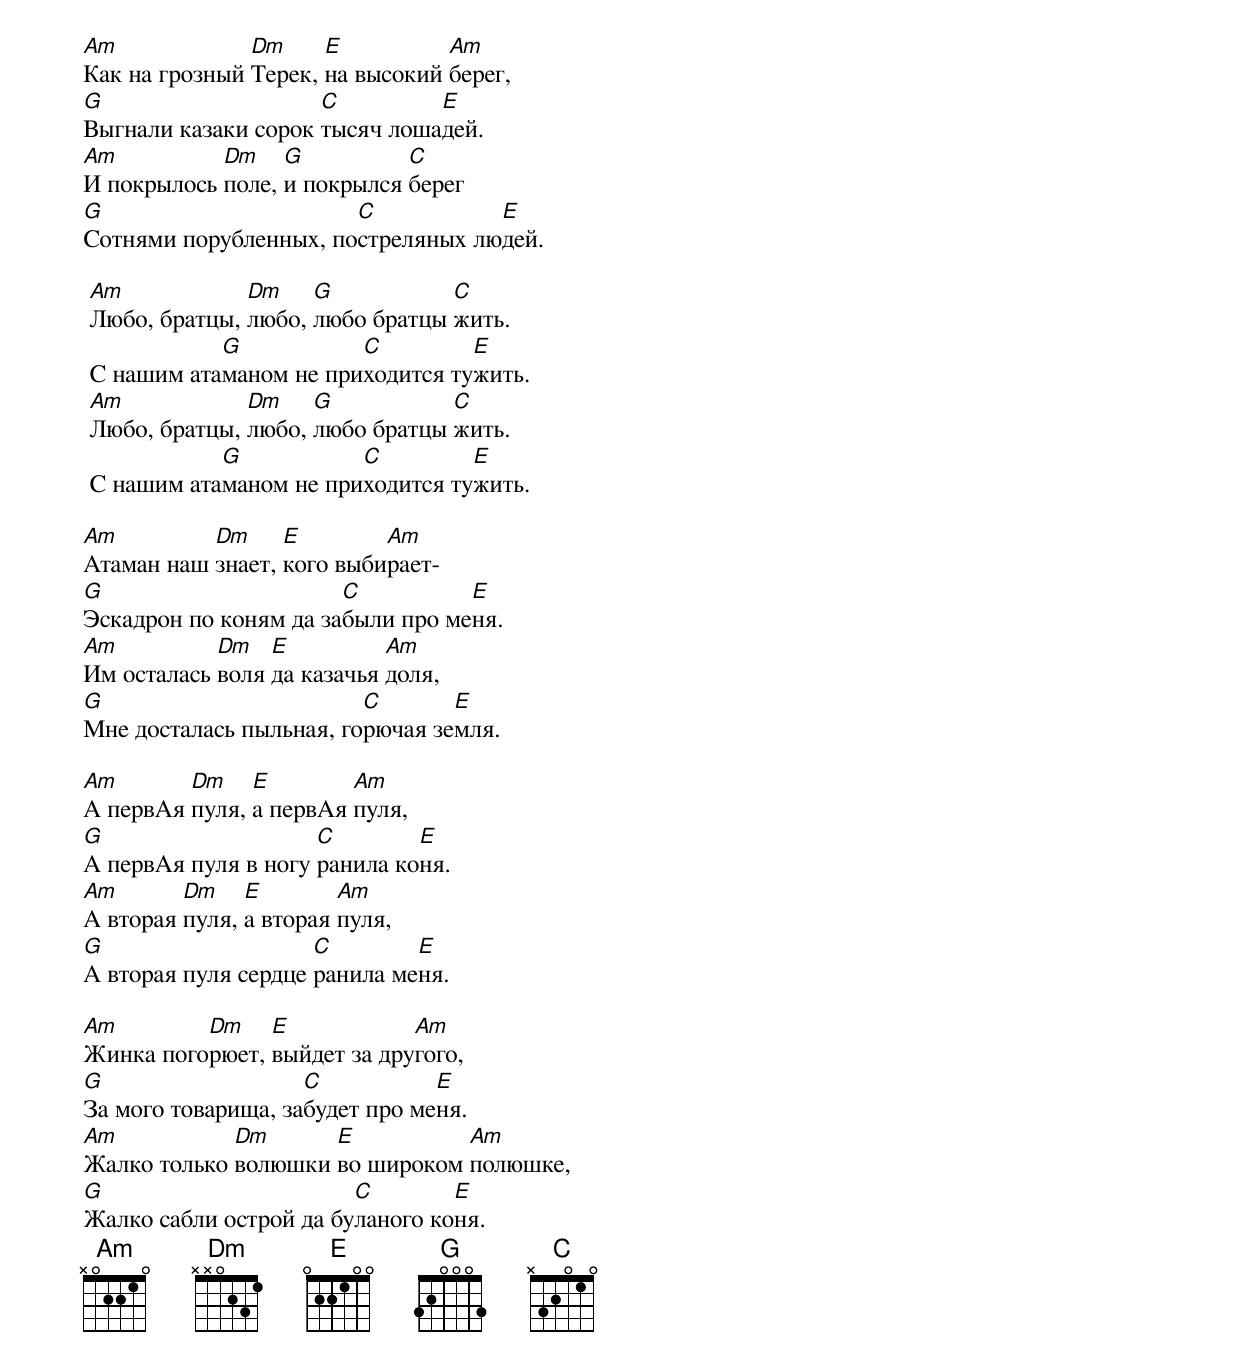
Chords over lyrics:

Am             Dm     E          Am
Как на грозный Терек, на высокий берег,
G                    C         E
Выгнали казаки сорок тысяч лошадей.
Am          Dm    G          C
И покрылось поле, и покрылся берег
G                      C           E
Сотнями порубленных, постреляных людей.

 Am            Dm    G           C
 Любо, братцы, любо, любо братцы жить.
            G           C         E
 С нашим атаманом не приходится тужить.
 Am            Dm    G           C
 Любо, братцы, любо, любо братцы жить.
            G           C         E
 С нашим атаманом не приходится тужить.

Am         Dm     E        Am
Атаман наш знает, кого выбирает-
G                      C          E
Эскадрон по коням да забыли про меня.
Am          Dm   E          Am
Им осталась воля да казачья доля,
G                        C       E
Мне досталась пыльная, горючая земля.

Am       Dm    E        Am
А первАя пуля, а первАя пуля,
G                    C        E
А первАя пуля в ногу ранила коня.
Am       Dm    E        Am
А вторая пуля, а вторая пуля,
G                    C        E
А вторая пуля сердце ранила меня.

Am        Dm    E            Am
Жинка погорюет, выйдет за другого,
G                   C           E
За мого товарища, забудет про меня.
Am           Dm      E          Am
Жалко только волюшки во широком полюшке,
G                       C        E
Жалко сабли острой да буланого коня.
